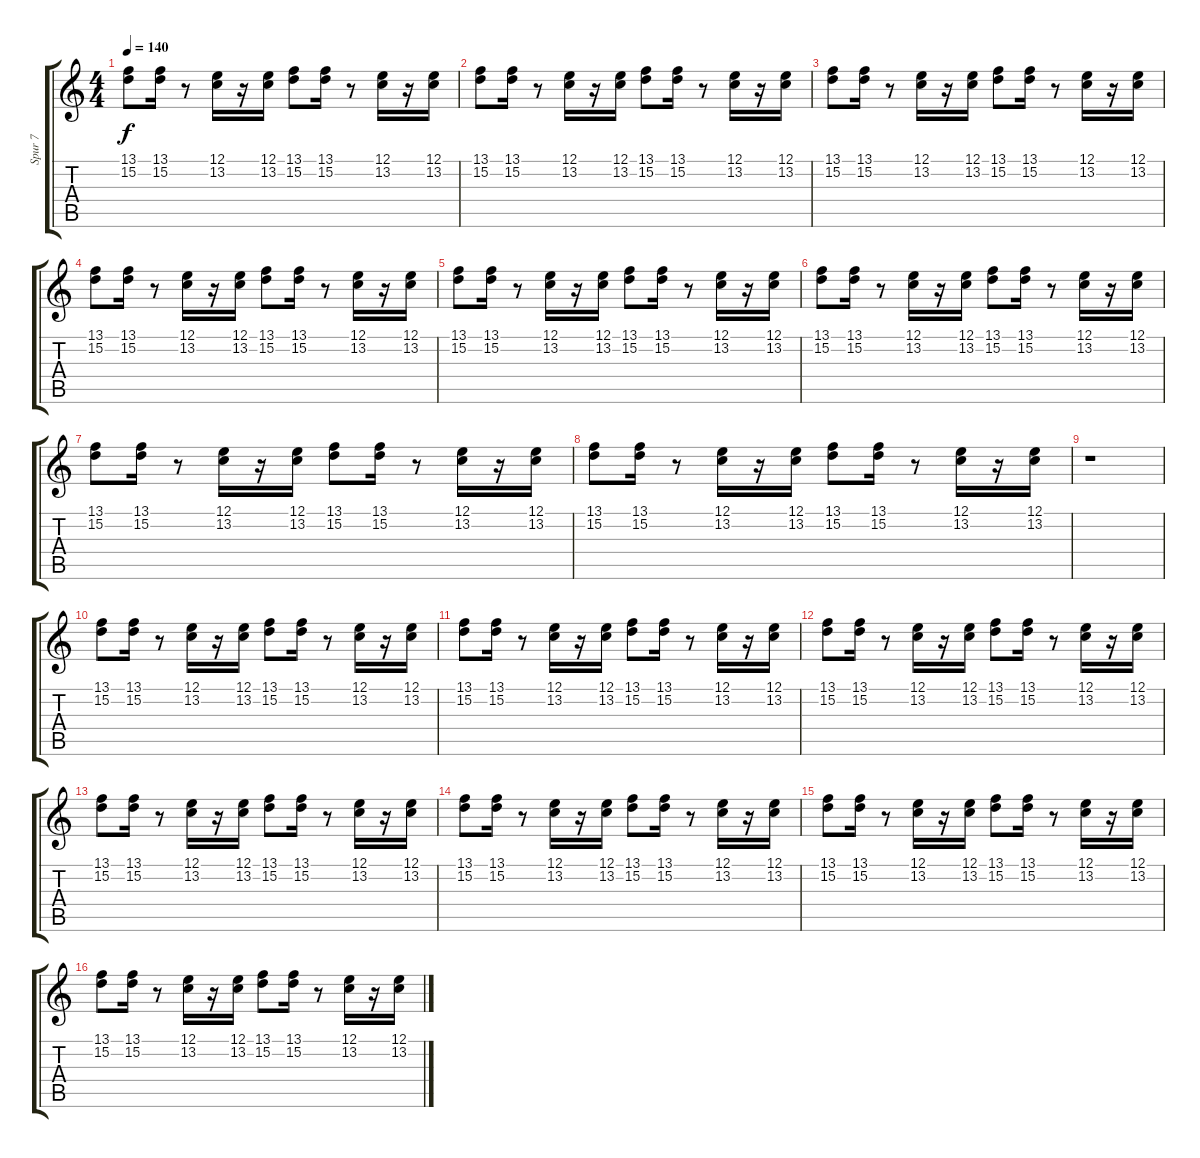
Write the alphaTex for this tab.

\track ("Spur 7" "Spur 7") {instrument percussiveorgan}
\staff {score tabs}
\tuning (E4 B3 G3 D3 A2 E2) {hide}
\ts (4 4)
\tempo 140
\clef g2
\ks c
(13.1 15.2).8{dy f} (13.1 15.2).16 r.8 (12.1 13.2).16 r.16 (12.1 13.2).16 (13.1 15.2).8 (13.1 15.2).16 r.8 (12.1 13.2).16 r.16 (12.1 13.2).16 |
(13.1 15.2).8 (13.1 15.2).16 r.8 (12.1 13.2).16 r.16 (12.1 13.2).16 (13.1 15.2).8 (13.1 15.2).16 r.8 (12.1 13.2).16 r.16 (12.1 13.2).16 |
(13.1 15.2).8 (13.1 15.2).16 r.8 (12.1 13.2).16 r.16 (12.1 13.2).16 (13.1 15.2).8 (13.1 15.2).16 r.8 (12.1 13.2).16 r.16 (12.1 13.2).16 |
(13.1 15.2).8 (13.1 15.2).16 r.8 (12.1 13.2).16 r.16 (12.1 13.2).16 (13.1 15.2).8 (13.1 15.2).16 r.8 (12.1 13.2).16 r.16 (12.1 13.2).16 |
(13.1 15.2).8 (13.1 15.2).16 r.8 (12.1 13.2).16 r.16 (12.1 13.2).16 (13.1 15.2).8 (13.1 15.2).16 r.8 (12.1 13.2).16 r.16 (12.1 13.2).16 |
(13.1 15.2).8 (13.1 15.2).16 r.8 (12.1 13.2).16 r.16 (12.1 13.2).16 (13.1 15.2).8 (13.1 15.2).16 r.8 (12.1 13.2).16 r.16 (12.1 13.2).16 |
(13.1 15.2).8 (13.1 15.2).16 r.8 (12.1 13.2).16 r.16 (12.1 13.2).16 (13.1 15.2).8 (13.1 15.2).16 r.8 (12.1 13.2).16 r.16 (12.1 13.2).16 |
(13.1 15.2).8 (13.1 15.2).16 r.8 (12.1 13.2).16 r.16 (12.1 13.2).16 (13.1 15.2).8 (13.1 15.2).16 r.8 (12.1 13.2).16 r.16 (12.1 13.2).16 |
r.1 |
(13.1 15.2).8 (13.1 15.2).16 r.8 (12.1 13.2).16 r.16 (12.1 13.2).16 (13.1 15.2).8 (13.1 15.2).16 r.8 (12.1 13.2).16 r.16 (12.1 13.2).16 |
(13.1 15.2).8 (13.1 15.2).16 r.8 (12.1 13.2).16 r.16 (12.1 13.2).16 (13.1 15.2).8 (13.1 15.2).16 r.8 (12.1 13.2).16 r.16 (12.1 13.2).16 |
(13.1 15.2).8 (13.1 15.2).16 r.8 (12.1 13.2).16 r.16 (12.1 13.2).16 (13.1 15.2).8 (13.1 15.2).16 r.8 (12.1 13.2).16 r.16 (12.1 13.2).16 |
(13.1 15.2).8 (13.1 15.2).16 r.8 (12.1 13.2).16 r.16 (12.1 13.2).16 (13.1 15.2).8 (13.1 15.2).16 r.8 (12.1 13.2).16 r.16 (12.1 13.2).16 |
(13.1 15.2).8 (13.1 15.2).16 r.8 (12.1 13.2).16 r.16 (12.1 13.2).16 (13.1 15.2).8 (13.1 15.2).16 r.8 (12.1 13.2).16 r.16 (12.1 13.2).16 |
(13.1 15.2).8 (13.1 15.2).16 r.8 (12.1 13.2).16 r.16 (12.1 13.2).16 (13.1 15.2).8 (13.1 15.2).16 r.8 (12.1 13.2).16 r.16 (12.1 13.2).16 |
(13.1 15.2).8 (13.1 15.2).16 r.8 (12.1 13.2).16 r.16 (12.1 13.2).16 (13.1 15.2).8 (13.1 15.2).16 r.8 (12.1 13.2).16 r.16 (12.1 13.2).16
